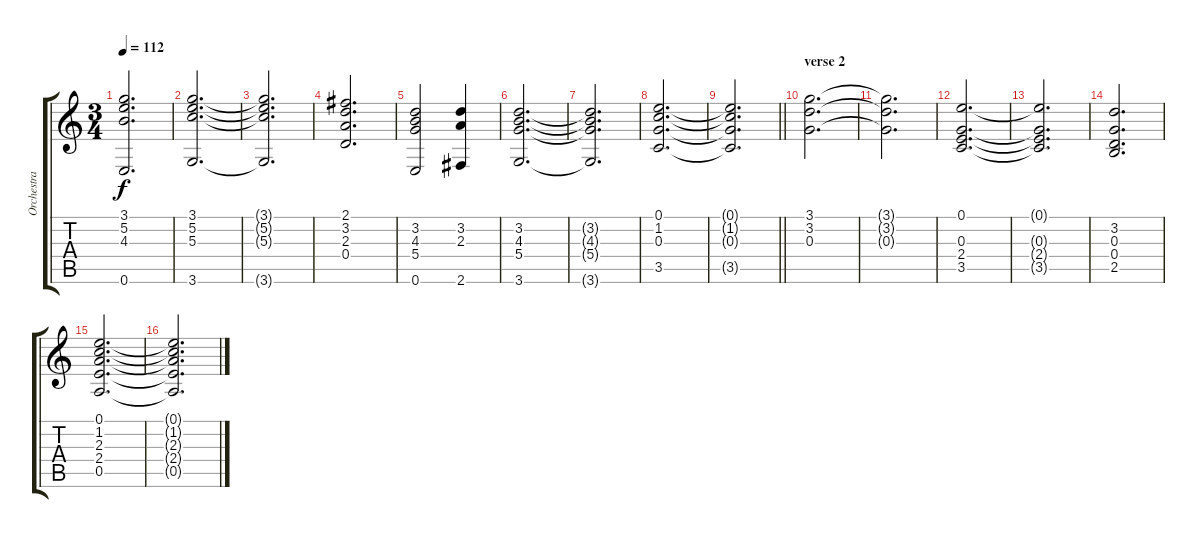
\track ("Orchestra (Michael Kamen)" "Orchestra ") {instrument stringensemble1}
\staff {score tabs}
\tuning (E5 B4 G4 D4 A3 E3) {hide}
\ts (3 4)
\tempo 112
\clef g2
\ks c
(3.1{t} 5.2{t} 4.3{t} 0.6{t}).2{d dy f} |
(3.1 5.2 5.3 3.6).2{d} |
(3.1{t} 5.2{t} 5.3{t} 3.6{t}).2{d} |
(2.1 3.2 2.3 0.4).2{d} |
(3.2 4.3 5.4 0.6).2 (3.2 2.3 2.6).4 |
(3.2 4.3 5.4 3.6).2{d} |
(3.2{t} 4.3{t} 5.4{t} 3.6{t}).2{d} |
(0.1 1.2 0.3 3.5).2{d} |
\barLineRight lightlight
(0.1{t} 1.2{t} 0.3{t} 3.5{t}).2{d} |
\section ("" "verse 2")
(3.1 3.2 0.3).2{d} |
(3.1{t} 3.2{t} 0.3{t}).2{d} |
(0.1 0.3 2.4 3.5).2{d} |
(0.1{t} 0.3{t} 2.4{t} 3.5{t}).2{d} |
(3.2 0.3 0.4 2.5).2{d} |
(0.1 1.2 2.3 2.4 0.5).2{d} |
(0.1{t} 1.2{t} 2.3{t} 2.4{t} 0.5{t}).2{d}
